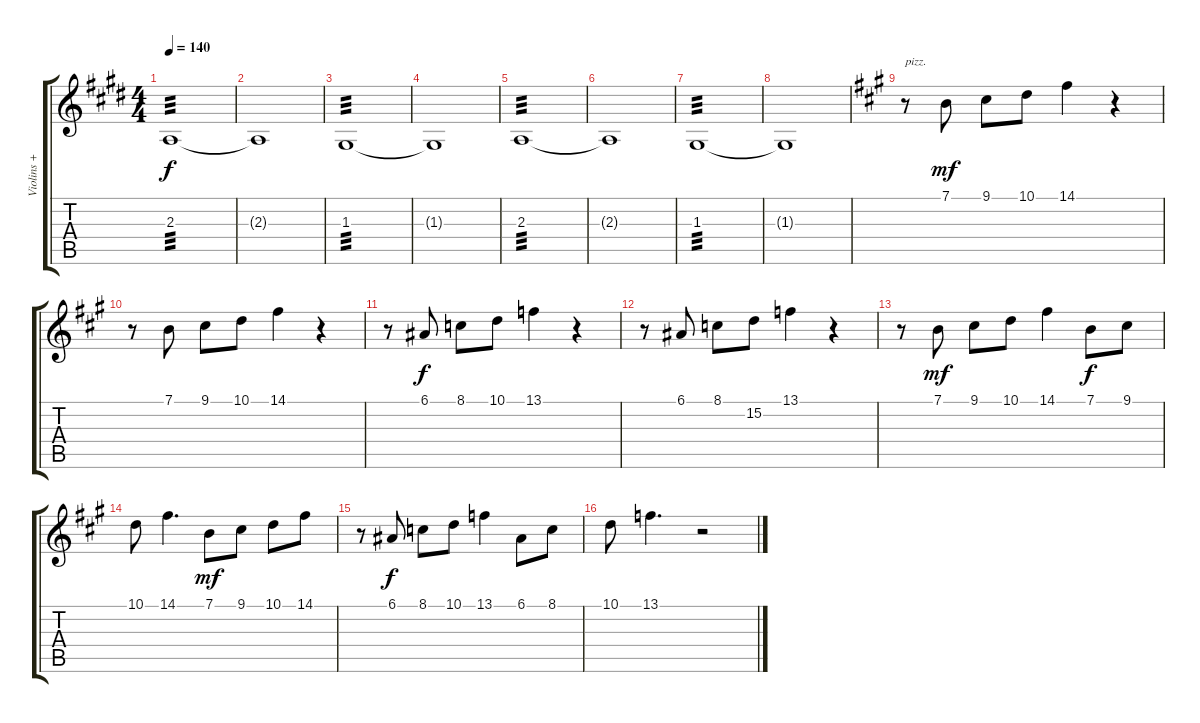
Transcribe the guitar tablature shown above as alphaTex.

\track ("Violins + Violas" "Violins + ") {instrument stringensemble1}
\staff {score tabs}
\tuning (E4 B3 G3 D3 A2 E2) {hide}
\ts (4 4)
\tempo 140
\clef g2
\ks c#minor
2.3.1{tp 3 dy f} |
2.3{t}.1 |
1.3.1{tp 3} |
1.3{t}.1 |
2.3.1{tp 3} |
2.3{t}.1 |
1.3.1{tp 3} |
1.3{t}.1 |
\ks f#minor
r.8{txt "pizz." instrument pizzicatostrings} 7.1.8{dy mf} 9.1.8 10.1.8 14.1.4 r.4 |
r.8{instrument pizzicatostrings} 7.1.8 9.1.8 10.1.8 14.1.4 r.4 |
r.8 6.1.8{dy f} 8.1.8 10.1.8 13.1.4 r.4 |
r.8 6.1.8 8.1.8 15.2.8 13.1.4 r.4 |
r.8 7.1.8{dy mf} 9.1.8 10.1.8 14.1.4 7.1.8{dy f} 9.1.8 |
10.1.8 14.1.4{d} 7.1.8{dy mf} 9.1.8 10.1.8 14.1.8 |
r.8 6.1.8{dy f} 8.1.8 10.1.8 13.1.4 6.1.8 8.1.8 |
10.1.8 13.1.4{d} r.2
